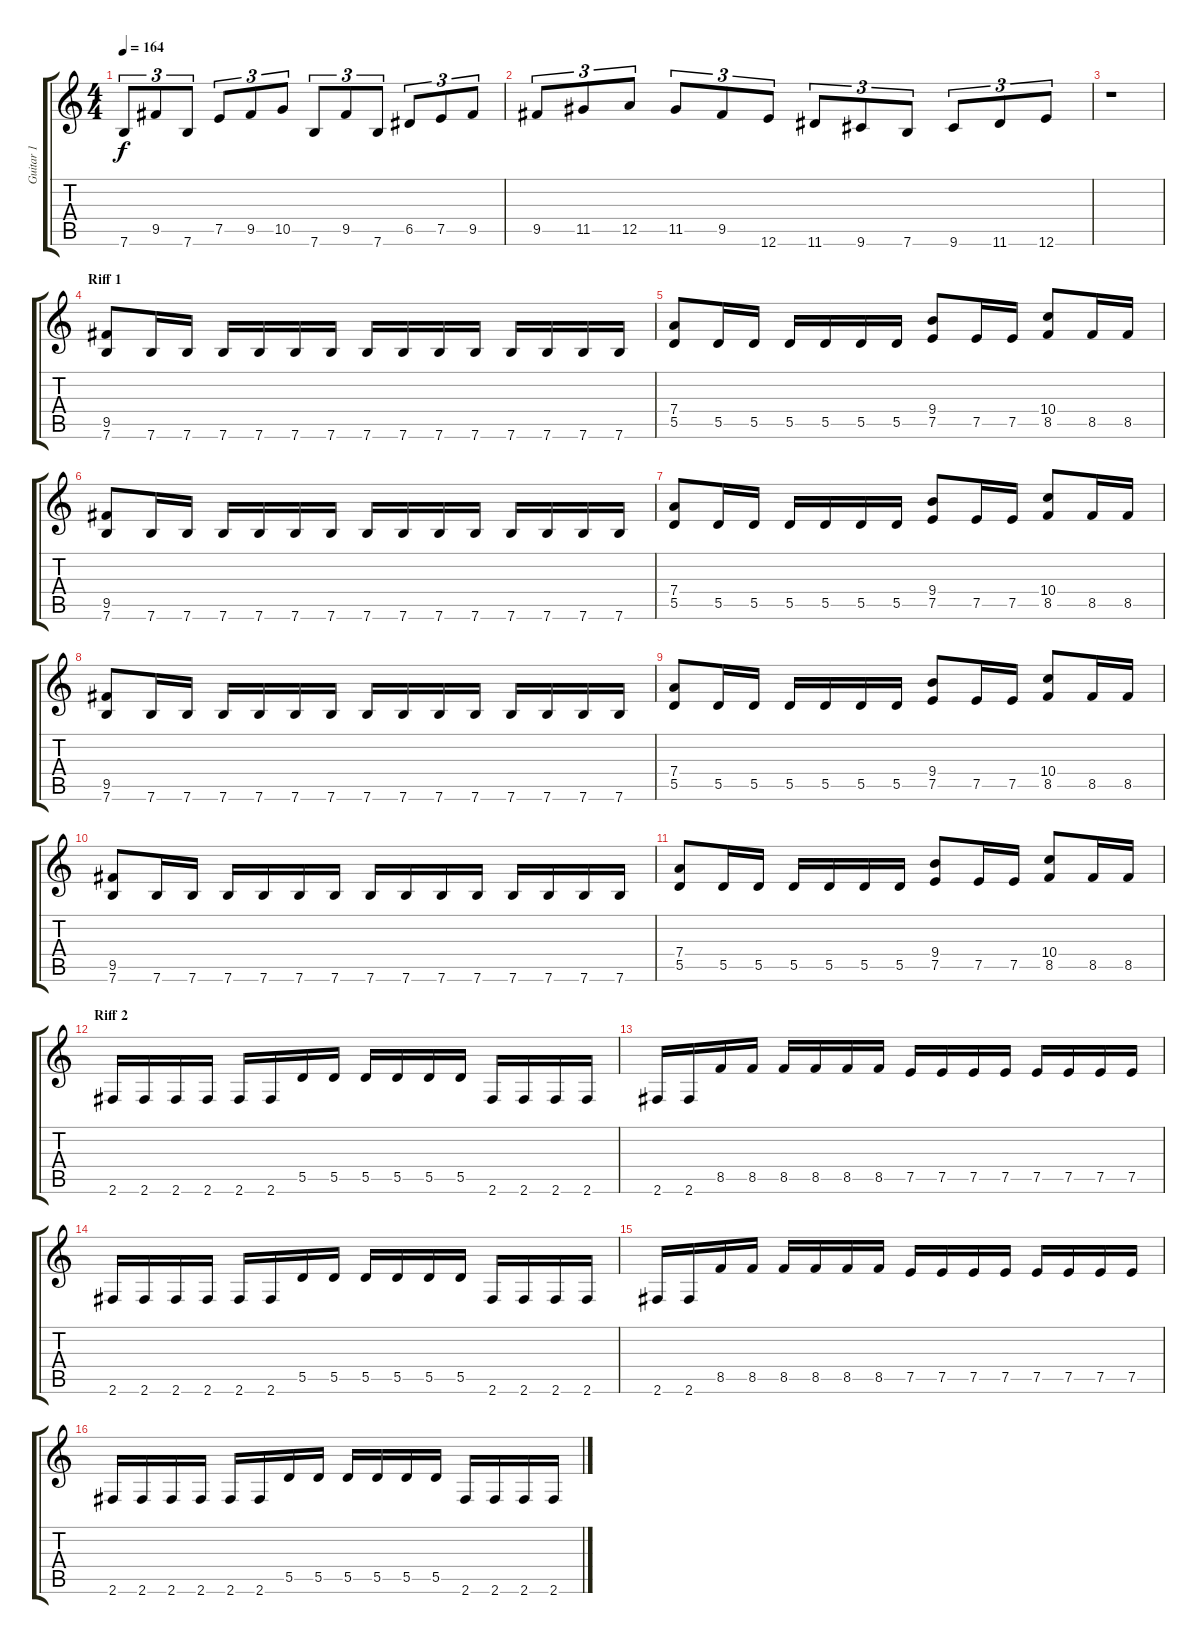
\track ("Guitar 1" "Guitar 1") {instrument distortionguitar}
\staff {score tabs}
\tuning (E4 B3 G3 D3 A2 E2) {hide}
\ts (4 4)
\tempo 164
\clef g2
\ks c
7.6.8{tu (3 2) dy f} 9.5.8{tu (3 2)} 7.6.8{tu (3 2)} 7.5.8{tu (3 2)} 9.5.8{tu (3 2)} 10.5.8{tu (3 2)} 7.6.8{tu (3 2)} 9.5.8{tu (3 2)} 7.6.8{tu (3 2)} 6.5.8{tu (3 2)} 7.5.8{tu (3 2)} 9.5.8{tu (3 2)} |
9.5.8{tu (3 2)} 11.5.8{tu (3 2)} 12.5.8{tu (3 2)} 11.5.8{tu (3 2)} 9.5.8{tu (3 2)} 12.6.8{tu (3 2)} 11.6.8{tu (3 2)} 9.6.8{tu (3 2)} 7.6.8{tu (3 2)} 9.6.8{tu (3 2)} 11.6.8{tu (3 2)} 12.6.8{tu (3 2)} |
r.1 |
\section ("" "Riff 1")
(9.5 7.6).8 7.6.16 7.6.16 7.6.16 7.6.16 7.6.16 7.6.16 7.6.16 7.6.16 7.6.16 7.6.16 7.6.16 7.6.16 7.6.16 7.6.16 |
(7.4 5.5).8 5.5.16 5.5.16 5.5.16 5.5.16 5.5.16 5.5.16 (9.4 7.5).8 7.5.16 7.5.16 (10.4 8.5).8 8.5.16 8.5.16 |
(9.5 7.6).8 7.6.16 7.6.16 7.6.16 7.6.16 7.6.16 7.6.16 7.6.16 7.6.16 7.6.16 7.6.16 7.6.16 7.6.16 7.6.16 7.6.16 |
(7.4 5.5).8 5.5.16 5.5.16 5.5.16 5.5.16 5.5.16 5.5.16 (9.4 7.5).8 7.5.16 7.5.16 (10.4 8.5).8 8.5.16 8.5.16 |
(9.5 7.6).8 7.6.16 7.6.16 7.6.16 7.6.16 7.6.16 7.6.16 7.6.16 7.6.16 7.6.16 7.6.16 7.6.16 7.6.16 7.6.16 7.6.16 |
(7.4 5.5).8 5.5.16 5.5.16 5.5.16 5.5.16 5.5.16 5.5.16 (9.4 7.5).8 7.5.16 7.5.16 (10.4 8.5).8 8.5.16 8.5.16 |
(9.5 7.6).8 7.6.16 7.6.16 7.6.16 7.6.16 7.6.16 7.6.16 7.6.16 7.6.16 7.6.16 7.6.16 7.6.16 7.6.16 7.6.16 7.6.16 |
(7.4 5.5).8 5.5.16 5.5.16 5.5.16 5.5.16 5.5.16 5.5.16 (9.4 7.5).8 7.5.16 7.5.16 (10.4 8.5).8 8.5.16 8.5.16 |
\section ("" "Riff 2")
2.6.16 2.6.16 2.6.16 2.6.16 2.6.16 2.6.16 5.5.16 5.5.16 5.5.16 5.5.16 5.5.16 5.5.16 2.6.16 2.6.16 2.6.16 2.6.16 |
2.6.16 2.6.16 8.5.16 8.5.16 8.5.16 8.5.16 8.5.16 8.5.16 7.5.16 7.5.16 7.5.16 7.5.16 7.5.16 7.5.16 7.5.16 7.5.16 |
2.6.16 2.6.16 2.6.16 2.6.16 2.6.16 2.6.16 5.5.16 5.5.16 5.5.16 5.5.16 5.5.16 5.5.16 2.6.16 2.6.16 2.6.16 2.6.16 |
2.6.16 2.6.16 8.5.16 8.5.16 8.5.16 8.5.16 8.5.16 8.5.16 7.5.16 7.5.16 7.5.16 7.5.16 7.5.16 7.5.16 7.5.16 7.5.16 |
2.6.16 2.6.16 2.6.16 2.6.16 2.6.16 2.6.16 5.5.16 5.5.16 5.5.16 5.5.16 5.5.16 5.5.16 2.6.16 2.6.16 2.6.16 2.6.16
